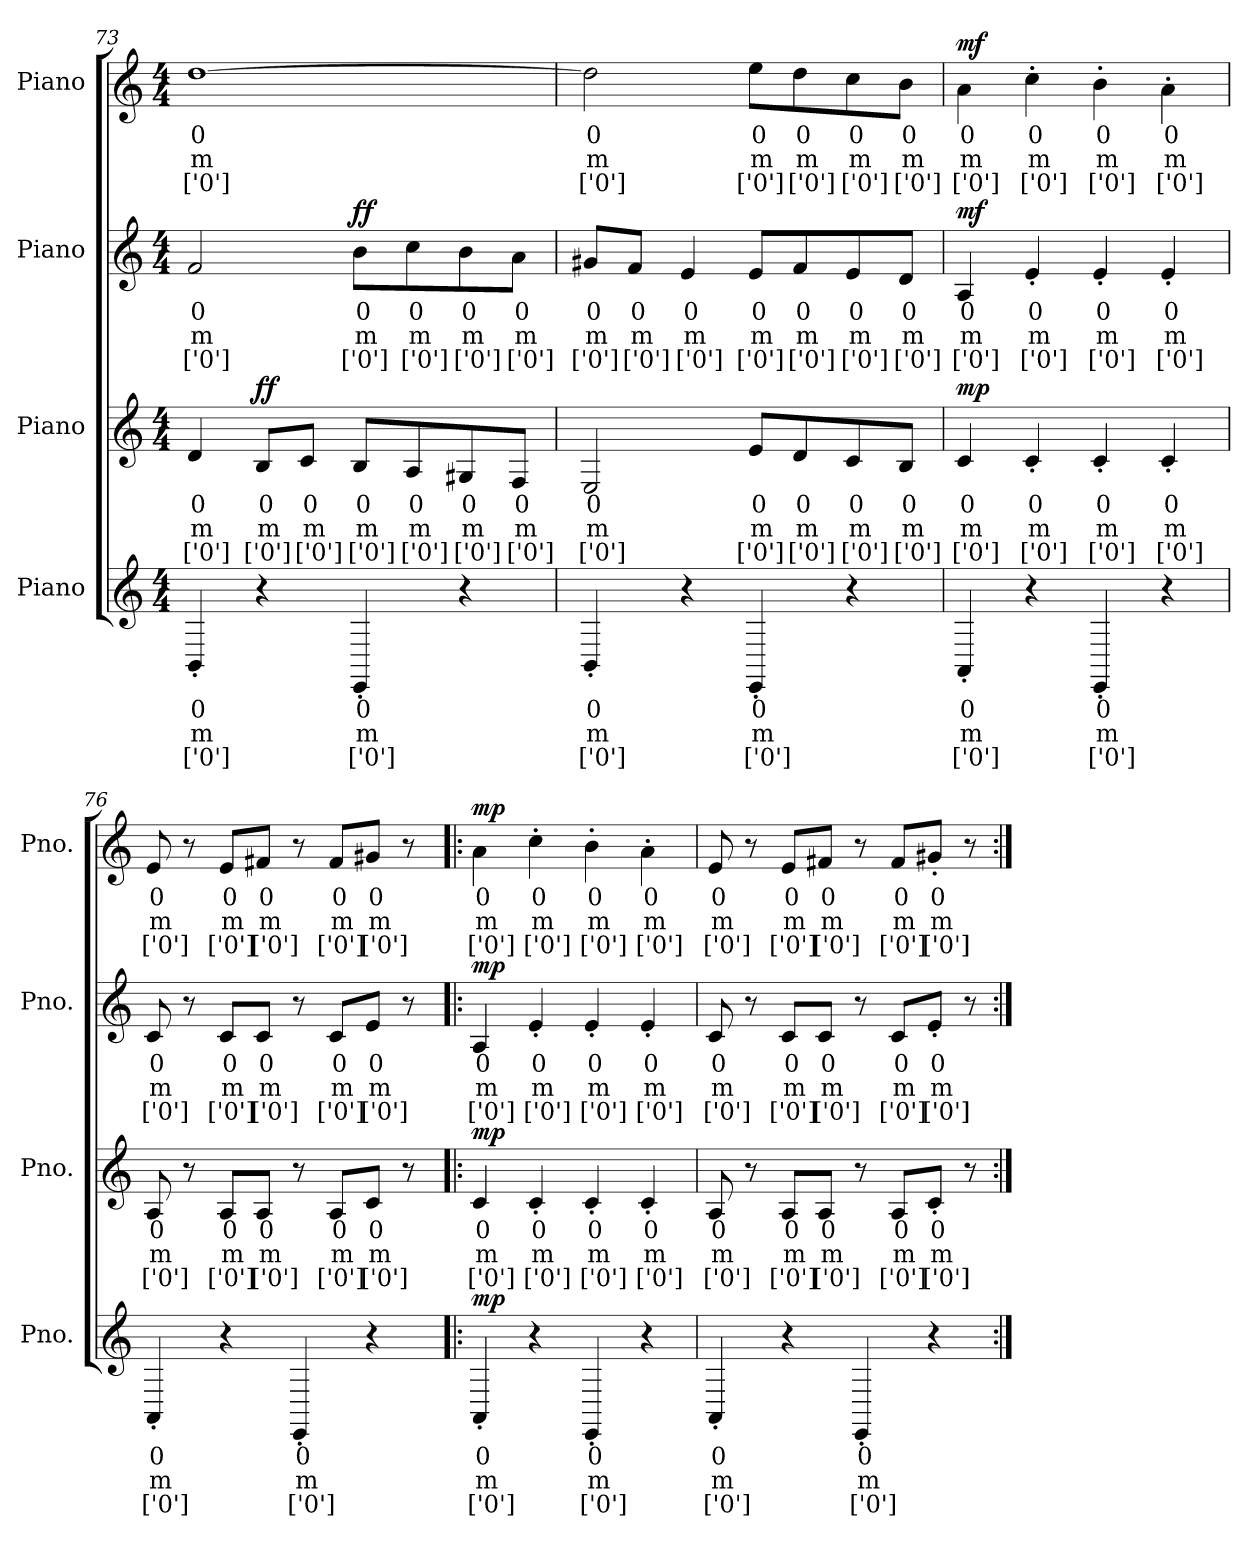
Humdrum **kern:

**kern	**text	**text	**text	**dynam	**kern	**text	**text	**text	**dynam	**kern	**text	**text	**text	**dynam	**kern	**text	**text	**text	**dynam
*part4	*part4	*part4	*part4	*part4	*part3	*part3	*part3	*part3	*part3	*part2	*part2	*part2	*part2	*part2	*part1	*part1	*part1	*part1	*part1
*staff4	*staff4	*staff4	*staff4	*staff4	*staff3	*staff3	*staff3	*staff3	*staff3	*staff2	*staff2	*staff2	*staff2	*staff2	*staff1	*staff1	*staff1	*staff1	*staff1
*I"Piano	*	*	*	*	*I"Piano	*	*	*	*	*I"Piano	*	*	*	*	*I"Piano	*	*	*	*
*I'Pno.	*	*	*	*	*I'Pno.	*	*	*	*	*I'Pno.	*	*	*	*	*I'Pno.	*	*	*	*
*clefG2	*	*	*	*	*clefG2	*	*	*	*	*clefG2	*	*	*	*	*clefG2	*	*	*	*
*k[]	*	*	*	*	*k[]	*	*	*	*	*k[]	*	*	*	*	*k[]	*	*	*	*
*M4/4	*	*	*	*	*M4/4	*	*	*	*	*M4/4	*	*	*	*	*M4/4	*	*	*	*
=73	=73	=73	=73	=73	=73	=73	=73	=73	=73	=73	=73	=73	=73	=73	=73	=73	=73	=73	=73
4BB'i/	0	m	['0']	.	4dj/	0	m	['0']	.	2fZ/	0	m	['0']	.	[1ddV	0	m	['0']	.
!	!	!	!	!	!	!	!	!	!LO:DY:b	!	!	!	!	!	!	!	!	!	!
4r	.	.	.	.	8Bj/L	0	m	['0']	ff	.	.	.	.	.	.	.	.	.	.
.	.	.	.	.	8cj/J	0	m	['0']	.	.	.	.	.	.	.	.	.	.	.
!	!	!	!	!	!	!	!	!	!	!	!	!	!	!LO:DY:b	!	!	!	!	!
4EE'i/	0	m	['0']	.	8Bj/L	0	m	['0']	.	8bZ\L	0	m	['0']	ff	.	.	.	.	.
.	.	.	.	.	8Aj/	0	m	['0']	.	8ccZ\	0	m	['0']	.	.	.	.	.	.
4r	.	.	.	.	8G#Xj/	0	m	['0']	.	8bZ\	0	m	['0']	.	.	.	.	.	.
.	.	.	.	.	8Fj/J	0	m	['0']	.	8aZ\J	0	m	['0']	.	.	.	.	.	.
=74	=74	=74	=74	=74	=74	=74	=74	=74	=74	=74	=74	=74	=74	=74	=74	=74	=74	=74	=74
4BB'i/	0	m	['0']	.	2Ej/	0	m	['0']	.	8g#XZ/L	0	m	['0']	.	2ddV\]	0	m	['0']	.
.	.	.	.	.	.	.	.	.	.	8fZ/J	0	m	['0']	.	.	.	.	.	.
4r	.	.	.	.	.	.	.	.	.	4eZ/	0	m	['0']	.	.	.	.	.	.
4EE'i/	0	m	['0']	.	8ej/L	0	m	['0']	.	8eZ/L	0	m	['0']	.	8eeV\L	0	m	['0']	.
.	.	.	.	.	8dj/	0	m	['0']	.	8fZ/	0	m	['0']	.	8ddV\	0	m	['0']	.
4r	.	.	.	.	8cj/	0	m	['0']	.	8eZ/	0	m	['0']	.	8ccV\	0	m	['0']	.
.	.	.	.	.	8Bj/J	0	m	['0']	.	8dZ/J	0	m	['0']	.	8bV\J	0	m	['0']	.
=75	=75	=75	=75	=75	=75	=75	=75	=75	=75	=75	=75	=75	=75	=75	=75	=75	=75	=75	=75
!	!	!	!	!	!	!	!	!	!LO:DY:b	!	!	!	!	!LO:DY:b	!	!	!	!	!LO:DY:b
4AA'i/	0	m	['0']	.	4cj/	0	m	['0']	mp	4AZ/	0	m	['0']	mf	4aV\	0	m	['0']	mf
4r	.	.	.	.	4c'j/	0	m	['0']	.	4e'Z/	0	m	['0']	.	4cc'V\	0	m	['0']	.
4EE'i/	0	m	['0']	.	4c'j/	0	m	['0']	.	4e'Z/	0	m	['0']	.	4b'V\	0	m	['0']	.
4r	.	.	.	.	4c'j/	0	m	['0']	.	4e'Z/	0	m	['0']	.	4a'V\	0	m	['0']	.
!!LO:PB:g=z
=76	=76	=76	=76	=76	=76	=76	=76	=76	=76	=76	=76	=76	=76	=76	=76	=76	=76	=76	=76
4AA'i/	0	m	['0']	.	8Aj/	0	m	['0']	.	8cZ/	0	m	['0']	.	8eV/	0	m	['0']	.
.	.	.	.	.	8r	.	.	.	.	8r	.	.	.	.	8r	.	.	.	.
4r	.	.	.	.	8Aj/L	0	m	['0']	.	8cZ/L	0	m	['0']	.	8eV/L	0	m	['0']	.
.	.	.	.	.	8Aj/J	0	m	['0']	.	8cZ/J	0	m	['0']	.	8f#XV/J	0	m	['0']	.
4EE'i/	0	m	['0']	.	8r	.	.	.	.	8r	.	.	.	.	8r	.	.	.	.
.	.	.	.	.	8Aj/L	0	m	['0']	.	8cZ/L	0	m	['0']	.	8f#V/L	0	m	['0']	.
4r	.	.	.	.	8cj/J	0	m	['0']	.	8eZ/J	0	m	['0']	.	8g#XV/J	0	m	['0']	.
.	.	.	.	.	8r	.	.	.	.	8r	.	.	.	.	8r	.	.	.	.
=77!|:	=77!|:	=77!|:	=77!|:	=77!|:	=77!|:	=77!|:	=77!|:	=77!|:	=77!|:	=77!|:	=77!|:	=77!|:	=77!|:	=77!|:	=77!|:	=77!|:	=77!|:	=77!|:	=77!|:
!	!	!	!	!LO:DY:b	!	!	!	!	!LO:DY:b	!	!	!	!	!LO:DY:b	!	!	!	!	!LO:DY:b
4AA'i/	0	m	['0']	mp	4cj/	0	m	['0']	mp	4AZ/	0	m	['0']	mp	4aV\	0	m	['0']	mp
4r	.	.	.	.	4c'j/	0	m	['0']	.	4e'Z/	0	m	['0']	.	4cc'V\	0	m	['0']	.
4EE'i/	0	m	['0']	.	4c'j/	0	m	['0']	.	4e'Z/	0	m	['0']	.	4b'V\	0	m	['0']	.
4r	.	.	.	.	4c'j/	0	m	['0']	.	4e'Z/	0	m	['0']	.	4a'V\	0	m	['0']	.
=78	=78	=78	=78	=78	=78	=78	=78	=78	=78	=78	=78	=78	=78	=78	=78	=78	=78	=78	=78
4AA'i/	0	m	['0']	.	8Aj/	0	m	['0']	.	8cZ/	0	m	['0']	.	8eV/	0	m	['0']	.
.	.	.	.	.	8r	.	.	.	.	8r	.	.	.	.	8r	.	.	.	.
4r	.	.	.	.	8Aj/L	0	m	['0']	.	8cZ/L	0	m	['0']	.	8eV/L	0	m	['0']	.
.	.	.	.	.	8Aj/J	0	m	['0']	.	8cZ/J	0	m	['0']	.	8f#XV/J	0	m	['0']	.
4EE'i/	0	m	['0']	.	8r	.	.	.	.	8r	.	.	.	.	8r	.	.	.	.
.	.	.	.	.	8Aj/L	0	m	['0']	.	8cZ/L	0	m	['0']	.	8f#V/L	0	m	['0']	.
4r	.	.	.	.	8c'j/J	0	m	['0']	.	8e'Z/J	0	m	['0']	.	8g#X'V/J	0	m	['0']	.
.	.	.	.	.	8r	.	.	.	.	8r	.	.	.	.	8r	.	.	.	.
=:|!	=:|!	=:|!	=:|!	=:|!	=:|!	=:|!	=:|!	=:|!	=:|!	=:|!	=:|!	=:|!	=:|!	=:|!	=:|!	=:|!	=:|!	=:|!	=:|!
*-	*-	*-	*-	*-	*-	*-	*-	*-	*-	*-	*-	*-	*-	*-	*-	*-	*-	*-	*-
